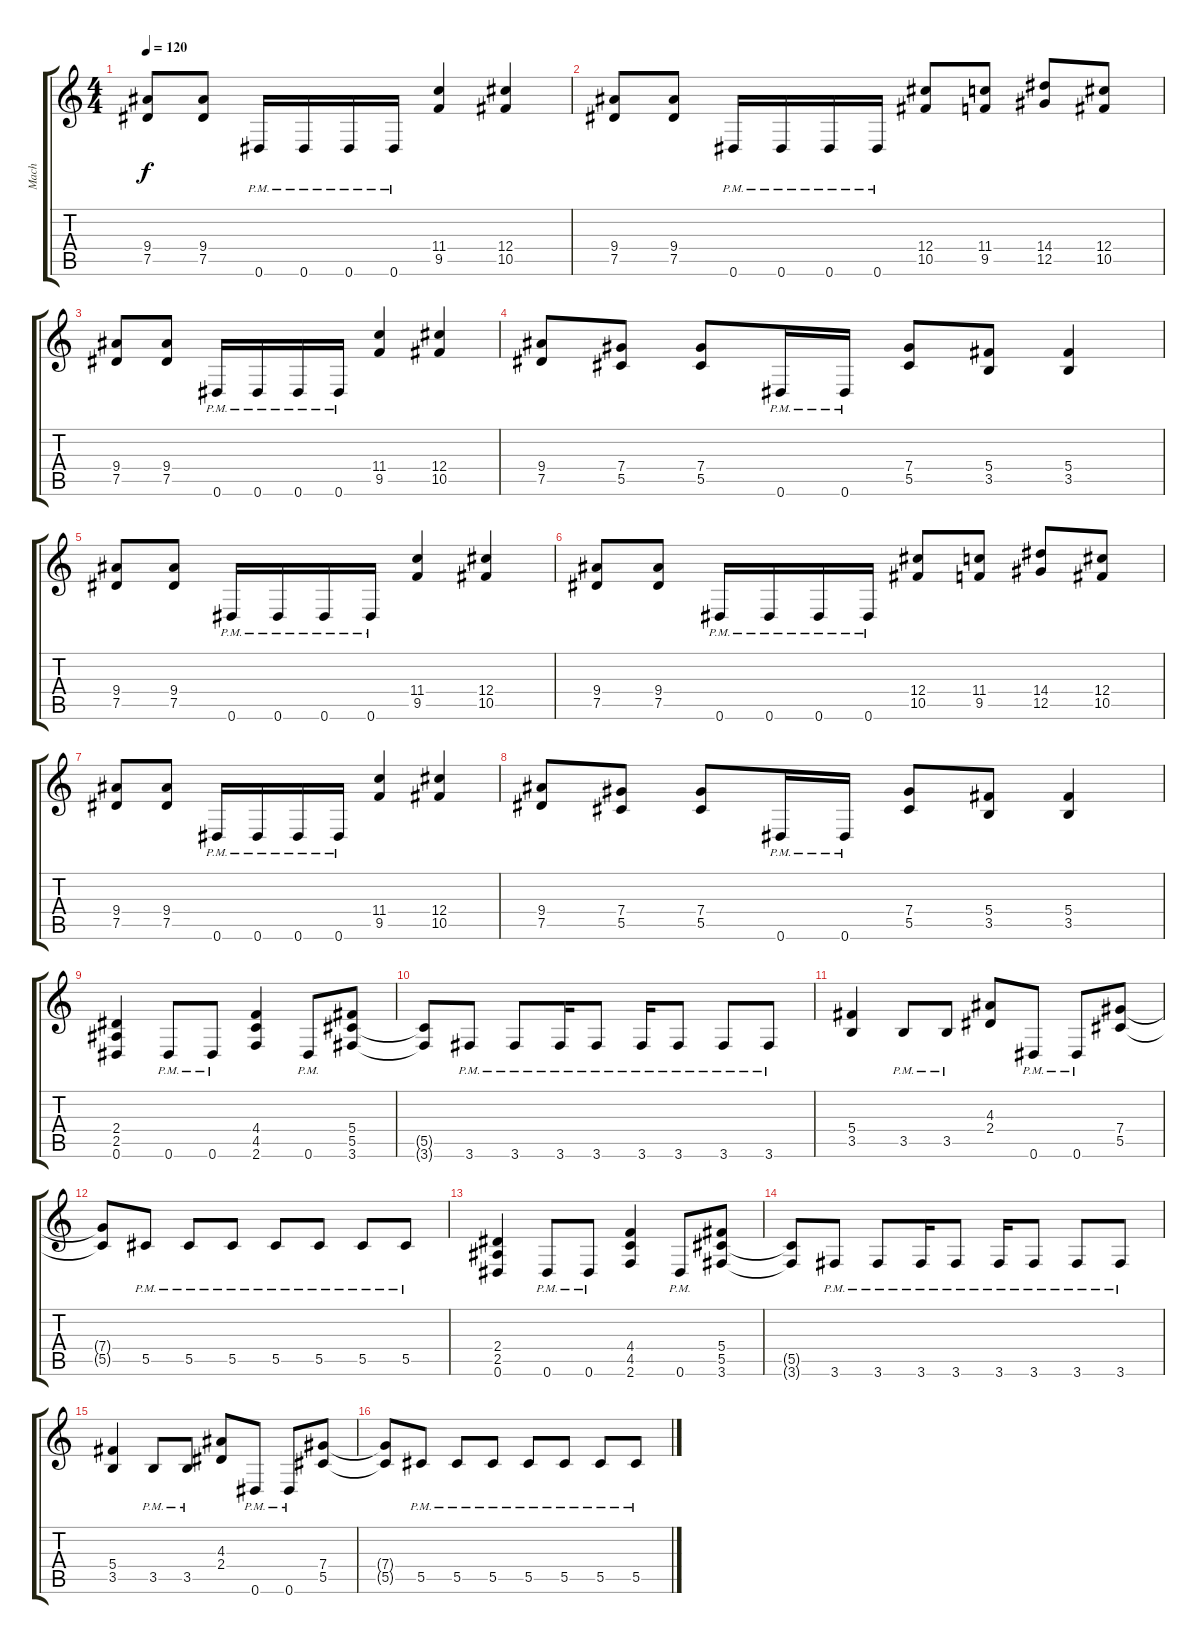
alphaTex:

\track ("Mach" "Mach") {instrument electricguitarclean}
\staff {score tabs}
\tuning (Eb4 Bb3 Gb3 Db3 Ab2 Eb2) {hide}
\ts (4 4)
\tempo 120
\clef g2
\ks c
(9.4 7.5).8{dy f instrument distortionguitar} (9.4 7.5).8 0.6{pm}.16 0.6{pm}.16 0.6{pm}.16 0.6{pm}.16 (11.4 9.5).4 (12.4 10.5).4 |
(9.4 7.5).8 (9.4 7.5).8 0.6{pm}.16 0.6{pm}.16 0.6{pm}.16 0.6{pm}.16 (12.4 10.5).8 (11.4 9.5).8 (14.4 12.5).8 (12.4 10.5).8 |
(9.4 7.5).8 (9.4 7.5).8 0.6{pm}.16 0.6{pm}.16 0.6{pm}.16 0.6{pm}.16 (11.4 9.5).4 (12.4 10.5).4 |
(9.4 7.5).8 (7.4 5.5).8 (7.4 5.5).8 0.6{pm}.16 0.6{pm}.16 (7.4 5.5).8 (5.4 3.5).8 (5.4 3.5).4 |
(9.4 7.5).8{instrument distortionguitar} (9.4 7.5).8 0.6{pm}.16 0.6{pm}.16 0.6{pm}.16 0.6{pm}.16 (11.4 9.5).4 (12.4 10.5).4 |
(9.4 7.5).8 (9.4 7.5).8 0.6{pm}.16 0.6{pm}.16 0.6{pm}.16 0.6{pm}.16 (12.4 10.5).8 (11.4 9.5).8 (14.4 12.5).8 (12.4 10.5).8 |
(9.4 7.5).8 (9.4 7.5).8 0.6{pm}.16 0.6{pm}.16 0.6{pm}.16 0.6{pm}.16 (11.4 9.5).4 (12.4 10.5).4 |
(9.4 7.5).8 (7.4 5.5).8 (7.4 5.5).8 0.6{pm}.16 0.6{pm}.16 (7.4 5.5).8 (5.4 3.5).8 (5.4 3.5).4 |
(2.4 2.5 0.6).4 0.6{pm}.8 0.6{pm}.8 (4.4 4.5 2.6).4 0.6{pm}.8 (5.4 5.5 3.6).8 |
(5.5{t} 3.6{t}).8 3.6{pm}.8 3.6{pm}.8 3.6{pm}.16 3.6{pm}.8 3.6{pm}.16 3.6{pm}.8 3.6{pm}.8 3.6{pm}.8 |
(5.4 3.5).4 3.5{pm}.8 3.5{pm}.8 (4.3 2.4).8 0.6{pm}.8 0.6{pm}.8 (7.4 5.5).8 |
(7.4{t} 5.5{t}).8 5.5{pm}.8 5.5{pm}.8 5.5{pm}.8 5.5{pm}.8 5.5{pm}.8 5.5{pm}.8 5.5{pm}.8 |
(2.4 2.5 0.6).4 0.6{pm}.8 0.6{pm}.8 (4.4 4.5 2.6).4 0.6{pm}.8 (5.4 5.5 3.6).8 |
(5.5{t} 3.6{t}).8 3.6{pm}.8 3.6{pm}.8 3.6{pm}.16 3.6{pm}.8 3.6{pm}.16 3.6{pm}.8 3.6{pm}.8 3.6{pm}.8 |
(5.4 3.5).4 3.5{pm}.8 3.5{pm}.8 (4.3 2.4).8 0.6{pm}.8 0.6{pm}.8 (7.4 5.5).8 |
(7.4{t} 5.5{t}).8 5.5{pm}.8 5.5{pm}.8 5.5{pm}.8 5.5{pm}.8 5.5{pm}.8 5.5{pm}.8 5.5{pm}.8
